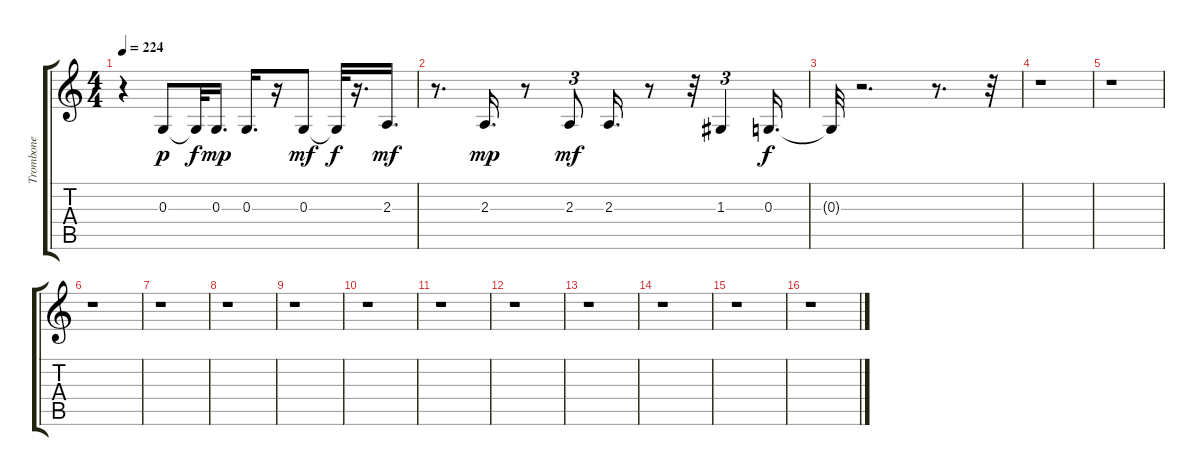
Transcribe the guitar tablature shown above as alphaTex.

\track ("Trombone" "Trombone") {instrument trombone}
\staff {score tabs}
\tuning (E4 B3 G3 D3 A2 E2) {hide}
\ts (4 4)
\tempo 224
\clef g2
\ks c
r.4{dy mf} 0.3.8{dy p} 0.3{t}.32{dy f} 0.3.16{d dy mp} 0.3.16{d} r.16 0.3.8{dy mf} 0.3{t}.32{dy f} r.16{d} 2.3.16{d dy mf} |
r.8{d} 2.3.16{d dy mp} r.8 2.3.8{tu (3 2) dy mf} 2.3.16{d} r.8 r.32 1.3.4{tu (3 2)} 0.3.16{d dy f} |
0.3{t}.32 r.2{d} r.8{d} r.32 |
r.1 |
r.1 |
r.1 |
r.1 |
r.1 |
r.1 |
r.1 |
r.1 |
r.1 |
r.1 |
r.1 |
r.1 |
r.1
